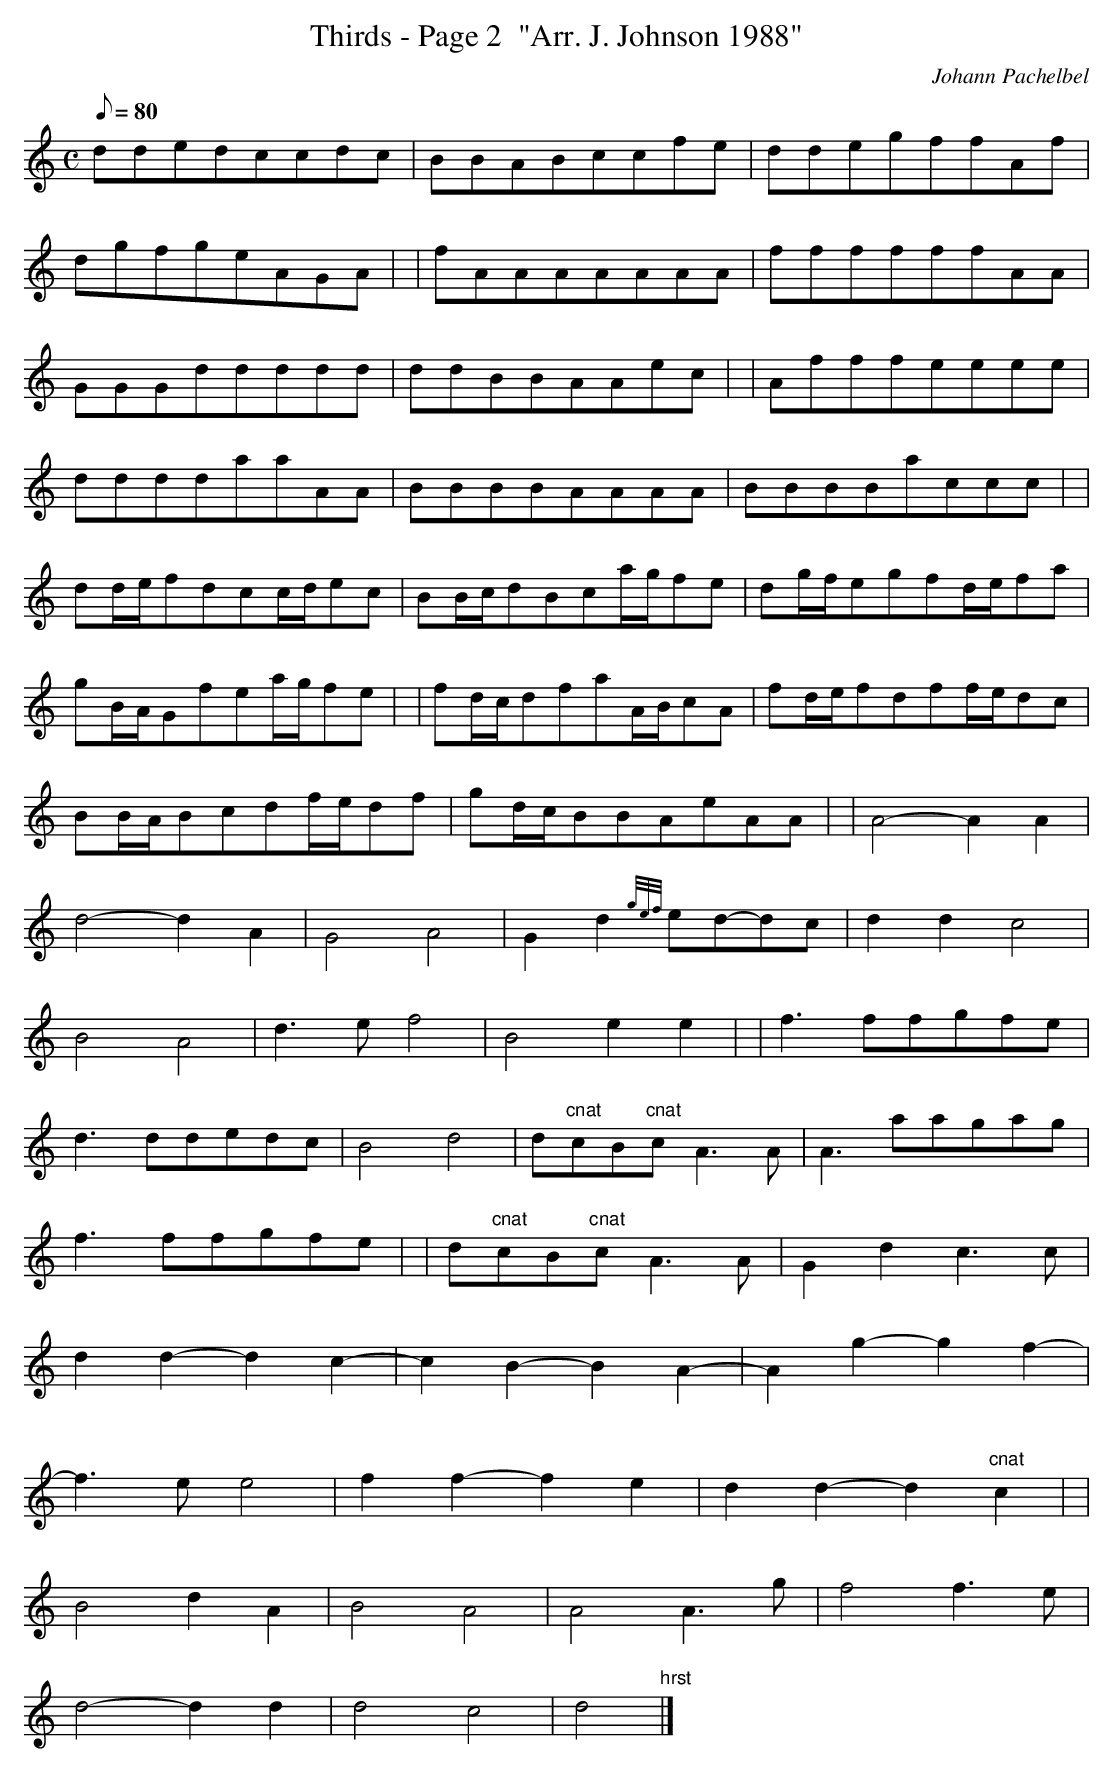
X:1
T:Thirds - Page 2  "Arr. J. Johnson 1988"
M:C
L:1/8
Q:80
C:Johann Pachelbel
K:HP
ddedccdc|
BBABccfe|
ddegffAf|  !
dgfgeAGA| |
fAAAAAAA|
ffffffAA|  !
GGGddddd|
ddBBAAec| |
Afffeeee|  !
ddddaaAA|
BBBBAAAA|
BBBBaccc| |  !
dd/2e/2fdcc/2d/2ec|
BB/2c/2dBca/2g/2fe|
dg/2f/2egfd/2e/2fa|  !
gB/2A/2Gfea/2g/2fe| |
fd/2c/2dfaA/2B/2cA|
fd/2e/2fdff/2e/2dc|  !
BB/2A/2Bcdf/2e/2df|
gd/2c/2BBAeAA| |
A4-A2A2|  !
d4-d2A2|
G4A4|
G2d2{gef}ed-dc|
d2d2c4|  !
B4A4|
d3ef4|
B4e2e2| |
f3ffgfe|  !
d3ddedc|
B4d4|
d"cnat"cB"cnat"cA3A|
A3aagag|  !
f3ffgfe| |
d"cnat"cB"cnat"cA3A|
G2d2c3c|  !
d2d2-d2c2-|
c2B2-B2A2-|
A2g2-g2f2-|  !
f3ee4|
f2f2-f2e2|
d2d2-d2"cnat"c2| |  !
B4d2A2|
B4A4|
A4A3g|
f4f3e|  !
d4-d2d2|
d4c4|
d4"hrst"|]

